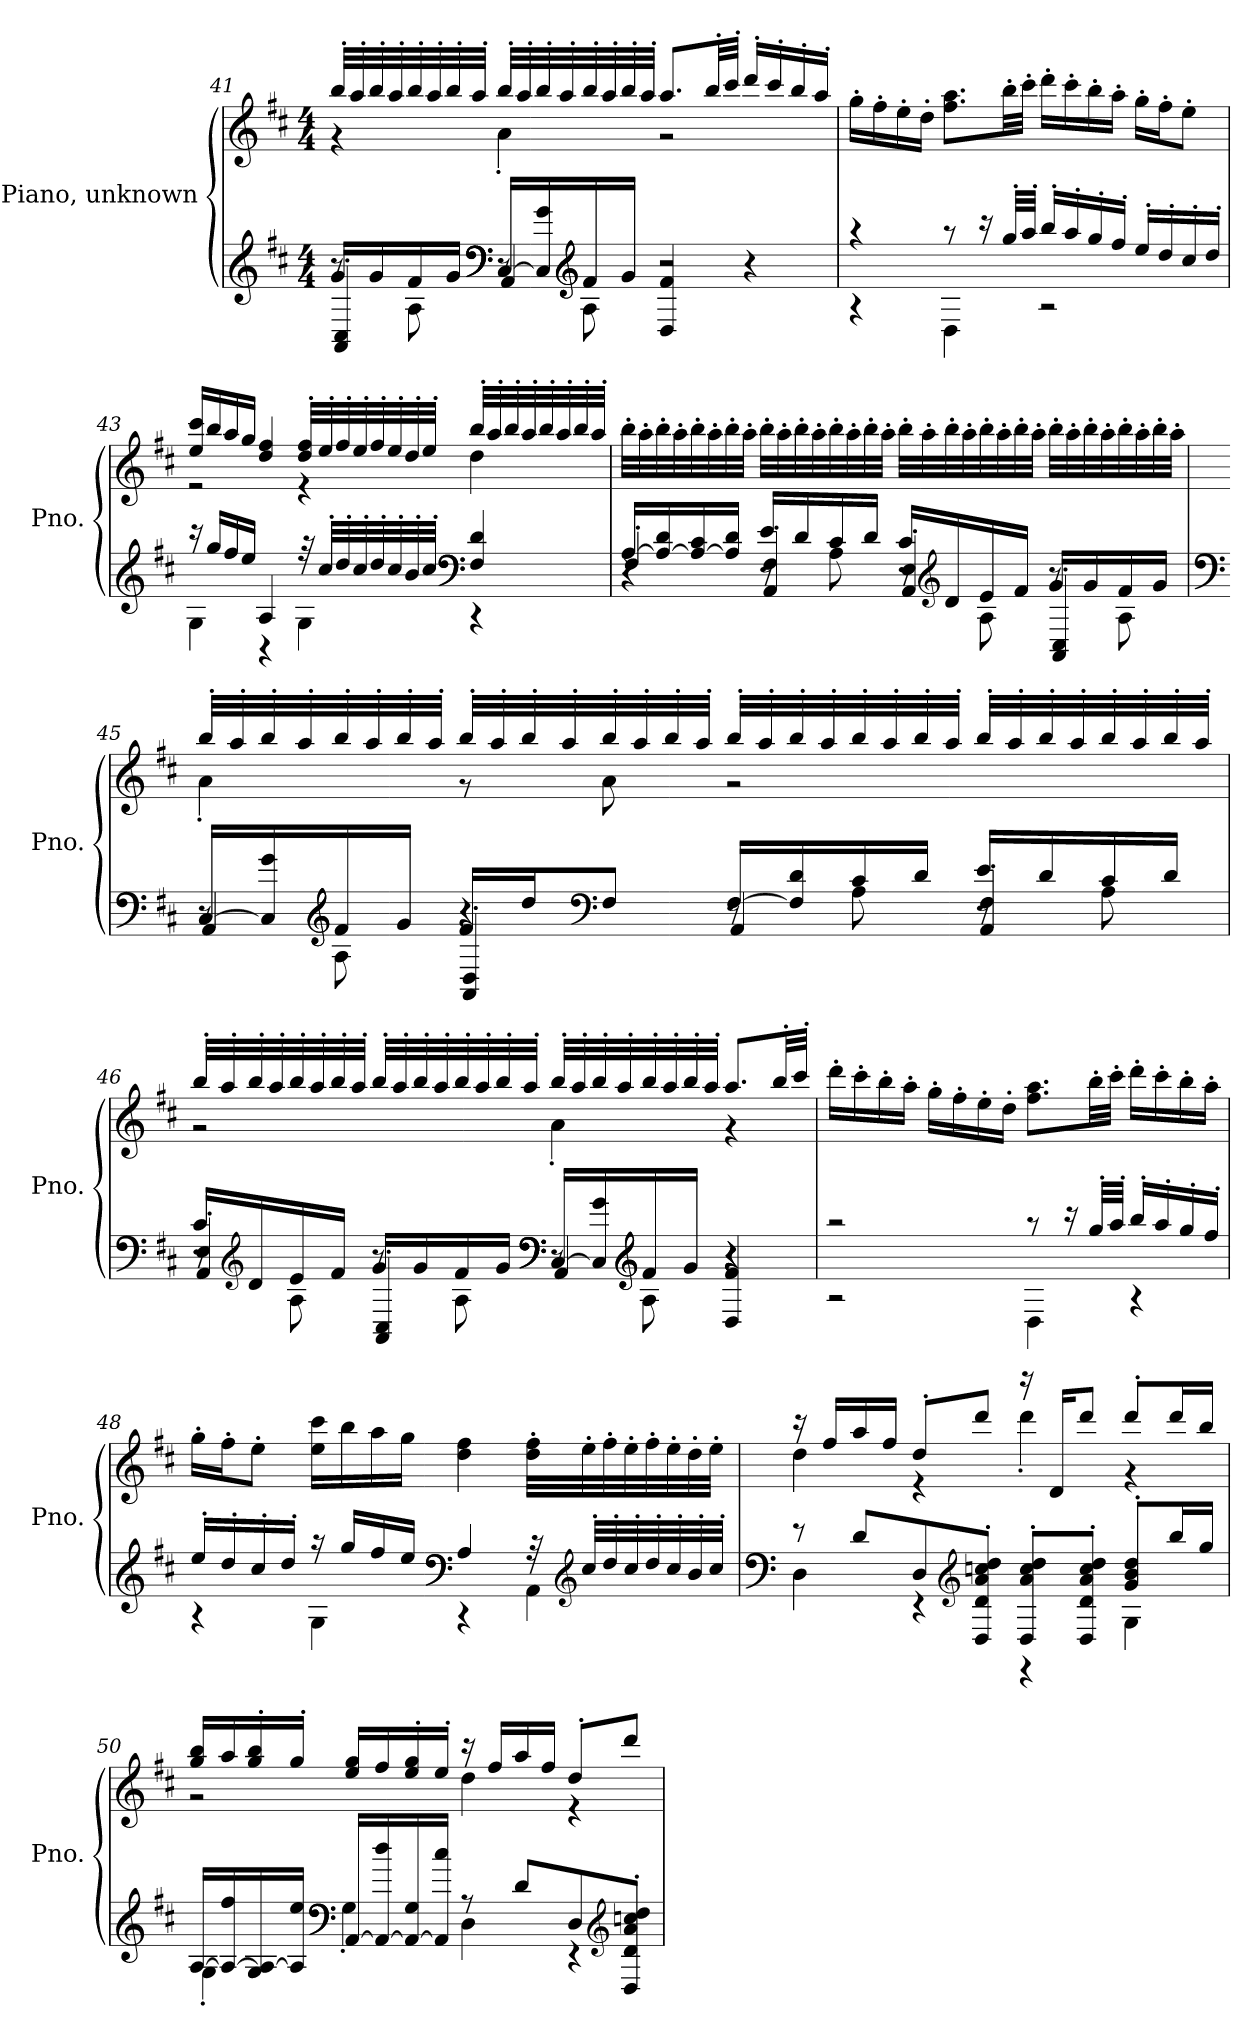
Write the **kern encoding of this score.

**kern	**kern
*part1	*part1
*staff2	*staff1
*I"Piano, unknown	*
*I'Pno.	*
!!LO:LB:g=z
*clefG2	*clefG2
*k[f#c#]	*k[f#c#]
*M4/4	*M4/4
=41	=41
*^	*^
*	*^	*	*
16g/LL	8r	4AA/' 4C#/'	32bb'/LLL	4r
.	.	.	32aa'/	.
16g/	.	.	32bb'/	.
.	.	.	32aa'/	.
16f#/	8A\	.	32bb'/	.
.	.	.	32aa'/	.
16g/JJ	.	.	32bb'/	.
.	.	.	32aa'/JJJ	.
*clefF4	*	*	*	*
[16C#/LL	8r	4AA/	32bb'/LLL	4a'\
.	.	.	32aa'/	.
16C#/] 16g/	.	.	32bb'/	.
.	.	.	32aa'/	.
*clefG2	*	*	*	*
16f#/	8A\	.	32bb'/	.
.	.	.	32aa'/	.
16g/JJ	.	.	32bb'/	.
.	.	.	32aa'/JJJ	.
4D/ 4f#/	2r	2r	8.aa/L	2r
.	.	.	32bb'/LL	.
.	.	.	32ccc#'/JJJ	.
4r	.	.	16ddd'/LL	.
.	.	.	16ccc#'/	.
.	.	.	16bb'/	.
.	.	.	16aa'/JJ	.
*	*v	*v	*	*
*	*	*v	*v
!!LO:LB:g=z
=42	=42	=42
4r	4r	16gg'\LL
.	.	16ff#'\
.	.	16ee'\
.	.	16dd'\JJ
8r	4D\	8.ff#\ 8.aa\L
16r	.	.
32gg'/LLL	.	32bb'\LL
32aa'/JJJ	.	32ccc#'\JJJ
16bb'/LL	2r	16ddd'\LL
16aa'/	.	16ccc#'\
16gg'/	.	16bb'\
16ff#'/JJ	.	16aa'\JJ
16ee'/LL	.	16gg'\LL
16dd'/	.	16ff#'\J
16cc#'/	.	8ee'\J
16dd'/JJ	.	.
=43	=43	=43
*	*	*^
16r	4G\	16ee/ 16ccc#/LL	2r
16gg/LL	.	16bb/	.
16ff#/	.	16aa/	.
16ee/JJ	.	16gg/JJ	.
4A/	4r	4dd/ 4ff#/	.
32r	4G\	32dd/' 32ff#/'LLL	4r
32cc#'/LLL	.	32ee'/	.
32dd'/	.	32ff#'/	.
32cc#'/	.	32ee'/	.
32dd'/	.	32ff#'/	.
32cc#'/	.	32ee'/	.
32b'/	.	32dd'/	.
32cc#'/JJJ	.	32ee'/JJJ	.
*clefF4	*	*	*
4F#/ 4d/	4r	32bb'/LLL	4dd\
.	.	32aa'/	.
.	.	32bb'/	.
.	.	32aa'/	.
.	.	32bb'/	.
.	.	32aa'/	.
.	.	32bb'/	.
.	.	32aa'/JJJ	.
*	*	*v	*v
!!LO:LB:g=z
=44	=44	=44
*	*^	*
[16A/LL	4r	4F#'/	32bb'\LLL
.	.	.	32aa'\
16A/_ 16d/	.	.	32bb'\
.	.	.	32aa'\
16A/_ 16c#/	.	.	32bb'\
.	.	.	32aa'\
16A/] 16d/JJ	.	.	32bb'\
.	.	.	32aa'\JJJ
16e/LL	8r	4AA/' 4F#/'	32bb'\LLL
.	.	.	32aa'\
16d/	.	.	32bb'\
.	.	.	32aa'\
16c#/	8A\	.	32bb'\
.	.	.	32aa'\
16d/JJ	.	.	32bb'\
.	.	.	32aa'\JJJ
16c#/LL	8r	4AA/' 4E/'	32bb'\LLL
.	.	.	32aa'\
*clefG2	*	*	*
16d/	.	.	32bb'\
.	.	.	32aa'\
16e/	8A\	.	32bb'\
.	.	.	32aa'\
16f#/JJ	.	.	32bb'\
.	.	.	32aa'\JJJ
16g/LL	8r	4AA/' 4C#/'	32bb'\LLL
.	.	.	32aa'\
16g/	.	.	32bb'\
.	.	.	32aa'\
16f#/	8A\	.	32bb'\
.	.	.	32aa'\
16g/JJ	.	.	32bb'\
.	.	.	32aa'\JJJ
!!LO:LB:g=z
=45	=45	=45	=45
*clefF4	*	*	*
*	*	*	*^
[16C#/LL	8r	4AA/	32bb'/LLL	4a'\
.	.	.	32aa'/	.
16C#/] 16g/	.	.	32bb'/	.
.	.	.	32aa'/	.
*clefG2	*	*	*	*
16f#/	8A\	.	32bb'/	.
.	.	.	32aa'/	.
16g/JJ	.	.	32bb'/	.
.	.	.	32aa'/JJJ	.
16f#/LL	4r	4AA/' 4D/'	32bb'/LLL	8r
.	.	.	32aa'/	.
16dd/J	.	.	32bb'/	.
.	.	.	32aa'/	.
*clefF4	*	*	*	*
8F#/J	.	.	32bb'/	8a\
.	.	.	32aa'/	.
.	.	.	32bb'/	.
.	.	.	32aa'/JJJ	.
[16F#/LL	8r	4AA/	32bb'/LLL	2r
.	.	.	32aa'/	.
16F#/] 16d/	.	.	32bb'/	.
.	.	.	32aa'/	.
16c#/	8A\	.	32bb'/	.
.	.	.	32aa'/	.
16d/JJ	.	.	32bb'/	.
.	.	.	32aa'/JJJ	.
16e/LL	8r	4AA/' 4F#/'	32bb'/LLL	.
.	.	.	32aa'/	.
16d/	.	.	32bb'/	.
.	.	.	32aa'/	.
16c#/	8A\	.	32bb'/	.
.	.	.	32aa'/	.
16d/JJ	.	.	32bb'/	.
.	.	.	32aa'/JJJ	.
!!LO:PB:g=z	!!
=46	=46	=46	=46	=46
16c#/LL	8r	4AA/' 4E/'	32bb'/LLL	2r
.	.	.	32aa'/	.
*clefG2	*	*	*	*
16d/	.	.	32bb'/	.
.	.	.	32aa'/	.
16e/	8A\	.	32bb'/	.
.	.	.	32aa'/	.
16f#/JJ	.	.	32bb'/	.
.	.	.	32aa'/JJJ	.
16g/LL	8r	4AA/' 4C#/'	32bb'/LLL	.
.	.	.	32aa'/	.
16g/	.	.	32bb'/	.
.	.	.	32aa'/	.
16f#/	8A\	.	32bb'/	.
.	.	.	32aa'/	.
16g/JJ	.	.	32bb'/	.
.	.	.	32aa'/JJJ	.
*clefF4	*	*	*	*
[16C#/LL	8r	4AA/	32bb'/LLL	4a'\
.	.	.	32aa'/	.
16C#/] 16g/	.	.	32bb'/	.
.	.	.	32aa'/	.
*clefG2	*	*	*	*
16f#/	8A\	.	32bb'/	.
.	.	.	32aa'/	.
16g/JJ	.	.	32bb'/	.
.	.	.	32aa'/JJJ	.
4D/ 4f#/	4r	4r	8.aa/L	4r
.	.	.	32bb'/LL	.
.	.	.	32ccc#'/JJJ	.
*	*v	*v	*	*
*	*	*v	*v
!!LO:LB:g=z
=47	=47	=47
2r	2r	16ddd'\LL
.	.	16ccc#'\
.	.	16bb'\
.	.	16aa'\JJ
.	.	16gg'\LL
.	.	16ff#'\
.	.	16ee'\
.	.	16dd'\JJ
8r	4D\	8.ff#\ 8.aa\L
16r	.	.
32gg'/LLL	.	32bb'\LL
32aa'/JJJ	.	32ccc#'\JJJ
16bb'/LL	4r	16ddd'\LL
16aa'/	.	16ccc#'\
16gg'/	.	16bb'\
16ff#'/JJ	.	16aa'\JJ
=48	=48	=48
16ee'/LL	4r	16gg'\LL
16dd'/	.	16ff#'\J
16cc#'/	.	8ee'\J
16dd'/JJ	.	.
16r	4G\	16ee\ 16ccc#\LL
16gg/LL	.	16bb\
16ff#/	.	16aa\
16ee/JJ	.	16gg\JJ
*clefF4	*	*
4A/	4r	4dd\ 4ff#\
32r	4AA\	32dd\' 32ff#\'LLL
*clefG2	*	*
32cc#'/LLL	.	32ee'\
32dd'/	.	32ff#'\
32cc#'/	.	32ee'\
32dd'/	.	32ff#'\
32cc#'/	.	32ee'\
32b'/	.	32dd'\
32cc#'/JJJ	.	32ee'\JJJ
!!LO:LB:g=z
=49	=49	=49
*clefF4	*	*
*	*	*^
8r	4D\	16r	4dd\
.	.	16ff#/LL	.
8d/L	.	16aa/	.
.	.	16ff#/JJ	.
8D/	4r	8dd'/L	4r
*clefG2	*	*	*
8D/' 8d/' 8a/' 8ccn/' 8dd/'J	.	8ddd/J	.
8D/' 8a/' 8cc/' 8dd/'L	4r	16r	4ddd'\
.	.	16d/KL	.
8D/' 8d/' 8a/' 8cc/' 8dd/'J	.	8ddd/J	.
8g/' 8b/' 8dd/'L	4G\	8ddd'/L	4r
16bb/L	.	16ddd/L	.
16gg/JJ	.	16bb/JJ	.
=50	=50	=50	=50
[16A/LL	4G'\	16gg/ 16bb/LL	2r
16A/_ 16ff#/	.	16aa/	.
16G/ 16A/_	.	16gg/' 16bb/'	.
16A/] 16ee/JJ	.	16gg'/JJ	.
*clefF4	*	*	*
[16AA/LL	4G'\	16ee/ 16gg/LL	.
16AA/_ 16dd/	.	16ff#/	.
16AA/_ 16G/	.	16ee/' 16gg/'	.
16AA/] 16cc#/JJ	.	16ee'/JJ	.
8r	4D\	16r	4dd\
.	.	16ff#/LL	.
8d/L	.	16aa/	.
.	.	16ff#/JJ	.
8D/	4r	8dd'/L	4r
*clefG2	*	*	*
8D/' 8d/' 8a/' 8ccn/' 8dd/'J	.	8ddd/J	.
*v	*v	*	*
*	*v	*v
=	=
*-	*-
